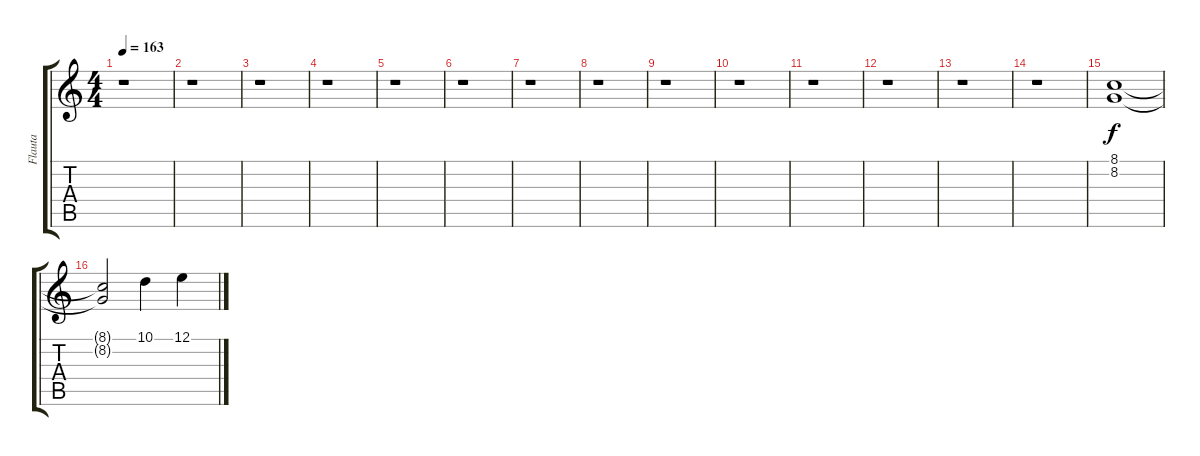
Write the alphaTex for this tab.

\track ("Flauta" "Flauta") {instrument flute}
\staff {score tabs}
\tuning (E4 B3 G3 D3 A2 E2) {hide}
\ts (4 4)
\tempo 163
\clef g2
\ks c
r.1{dy f} |
r.1 |
r.1 |
r.1 |
r.1 |
r.1 |
r.1 |
r.1 |
r.1 |
r.1 |
r.1 |
r.1 |
r.1 |
r.1 |
(8.1 8.2).1 |
(8.1{t} 8.2{t}).2 10.1.4 12.1.4
